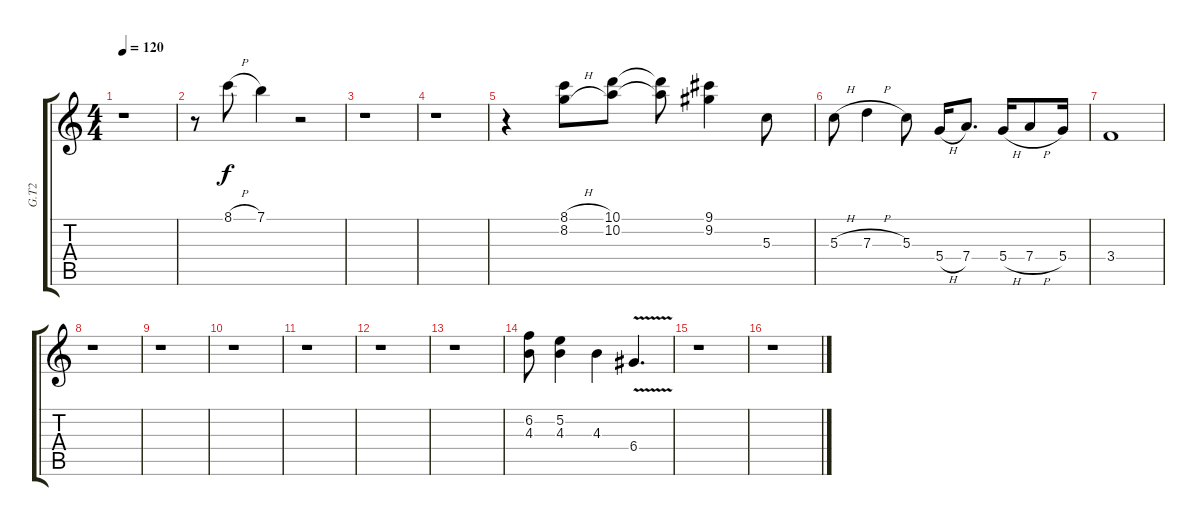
\track ("G.T2" "G.T2") {instrument distortionguitar}
\staff {score tabs}
\tuning (E4 B3 G3 D3 A2 E2) {hide}
\ts (4 4)
\tempo 120
\clef g2
\ks c
r.1{dy f} |
r.8 8.1{h}.8 7.1.4 r.2 |
r.1 |
r.1 |
r.4 (8.1{h} 8.2{h}).8 (10.1 10.2).8 (10.1{t} 10.2{t}).8 (9.1 9.2).4 5.3.8 |
5.3{h}.8 7.3{h}.4 5.3.8 5.4{h}.16 7.4.8{d} 5.4{h}.16 7.4{h}.8 5.4.16 |
3.4.1 |
r.1 |
r.1 |
r.1 |
r.1 |
r.1 |
r.1 |
(6.2 4.3).8 (5.2 4.3).4 4.3.4 6.4{v}.4{d} |
r.1 |
r.1
